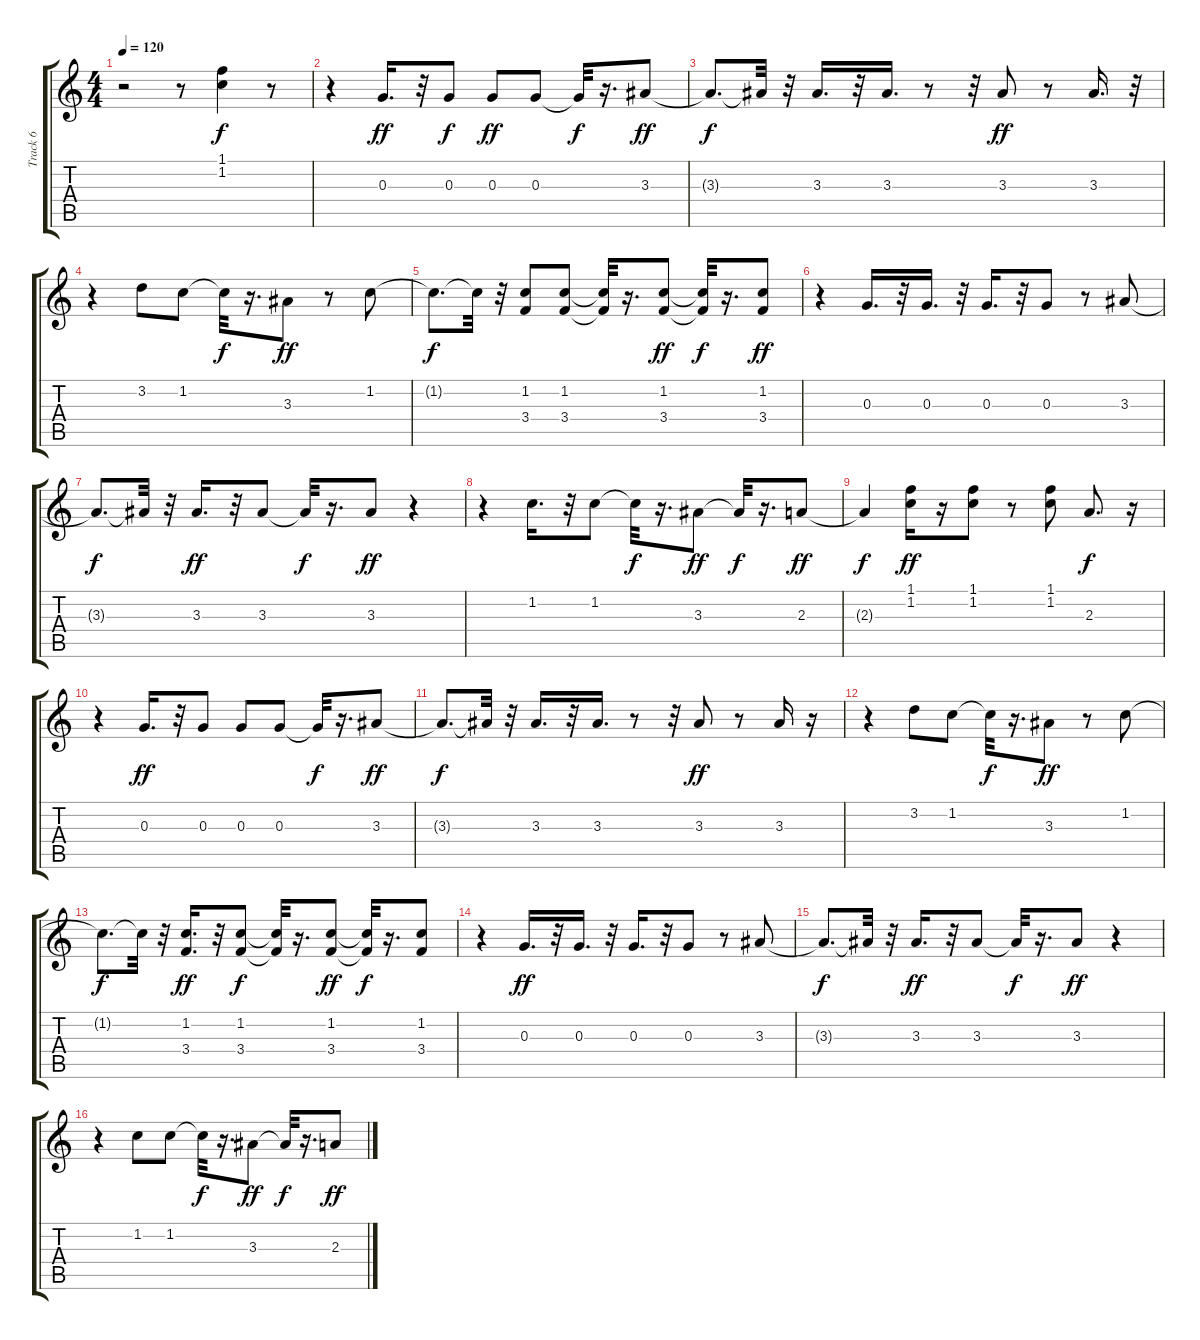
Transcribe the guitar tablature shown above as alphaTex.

\track ("Track 6" "Track 6") {instrument overdrivenguitar}
\staff {score tabs}
\tuning (E4 B3 G3 D3 A2 E2) {hide}
\ts (4 4)
\tempo 120
\clef g2
\ks c
r.2{dy mf} r.8 (1.1 1.2).4{dy f} r.8 |
r.4 0.3.16{d dy ff} r.32 0.3.8{dy f} 0.3.8{dy ff} 0.3.8 0.3{t}.32{dy f} r.16{d} 3.3.8{dy ff} |
3.3{t}.8{d dy f} 3.3{t}.32 r.32 3.3.16{d} r.32 3.3.16{d} r.8 r.32 3.3.8{dy ff} r.8 3.3.16{d} r.32 |
r.4 3.2.8 1.2.8 1.2{t}.32{dy f} r.16{d} 3.3.8{dy ff} r.8 1.2.8 |
1.2{t}.8{d dy f} 1.2{t}.32 r.32 (1.2 3.4).8 (1.2 3.4).8 (1.2{t} 3.4{t}).32 r.16{d} (1.2 3.4).8{dy ff} (1.2{t} 3.4{t}).32{dy f} r.16{d} (1.2 3.4).8{dy ff} |
r.4 0.3.16{d} r.32 0.3.16{d} r.32 0.3.16{d} r.32 0.3.8 r.8 3.3.8 |
3.3{t}.8{d dy f} 3.3{t}.32 r.32 3.3.16{d dy ff} r.32 3.3.8 3.3{t}.32{dy f} r.16{d} 3.3.8{dy ff} r.4 |
r.4 1.2.16{d} r.32 1.2.8 1.2{t}.32{dy f} r.16{d} 3.3.8{dy ff} 3.3{t}.32{dy f} r.16{d} 2.3.8{dy ff} |
2.3{t}.4{dy f} (1.1 1.2).16{dy ff} r.16 (1.1 1.2).8 r.8 (1.1 1.2).8 2.3.8{d dy f} r.16 |
r.4 0.3.16{d dy ff} r.32 0.3.8 0.3.8 0.3.8 0.3{t}.32{dy f} r.16{d} 3.3.8{dy ff} |
3.3{t}.8{d dy f} 3.3{t}.32 r.32 3.3.16{d} r.32 3.3.16{d} r.8 r.32 3.3.8{dy ff} r.8 3.3.16 r.16 |
r.4 3.2.8 1.2.8 1.2{t}.32{dy f} r.16{d} 3.3.8{dy ff} r.8 1.2.8 |
1.2{t}.8{d dy f} 1.2{t}.32 r.32 (1.2 3.4).16{d dy ff} r.32 (1.2 3.4).8{dy f} (1.2{t} 3.4{t}).32 r.16{d} (1.2 3.4).8{dy ff} (1.2{t} 3.4{t}).32{dy f} r.16{d} (1.2 3.4).8 |
r.4 0.3.16{d dy ff} r.32 0.3.16{d} r.32 0.3.16{d} r.32 0.3.8 r.8 3.3.8 |
3.3{t}.8{d dy f} 3.3{t}.32 r.32 3.3.16{d dy ff} r.32 3.3.8 3.3{t}.32{dy f} r.16{d} 3.3.8{dy ff} r.4 |
r.4 1.2.8 1.2.8 1.2{t}.32{dy f} r.16{d} 3.3.8{dy ff} 3.3{t}.32{dy f} r.16{d} 2.3.8{dy ff}
